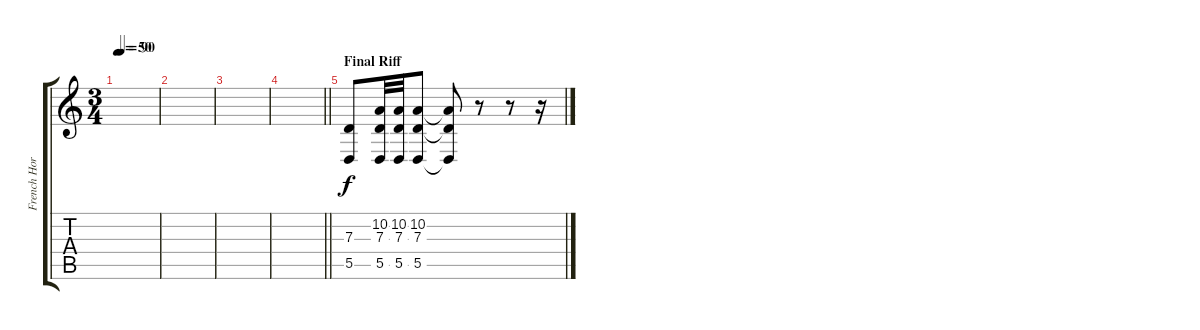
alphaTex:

\track ("French Horn" "French Hor") {instrument frenchhorn}
\staff {score tabs}
\tuning (E4 B3 G3 D3 A2 E2) {hide}
\ts (3 4)
\tempo 50
\tempo (90 0.08333333333333333)
\clef g2
\ks c
|
|
|
\barLineRight lightlight
|
\section ("" "Final Riff")
(7.3 5.5).8 (10.2 7.3 5.5).32 (10.2 7.3 5.5).32 (10.2 7.3 5.5).8 (10.2{t} 7.3{t} 5.5{t}).8 r.8 r.8 r.16
